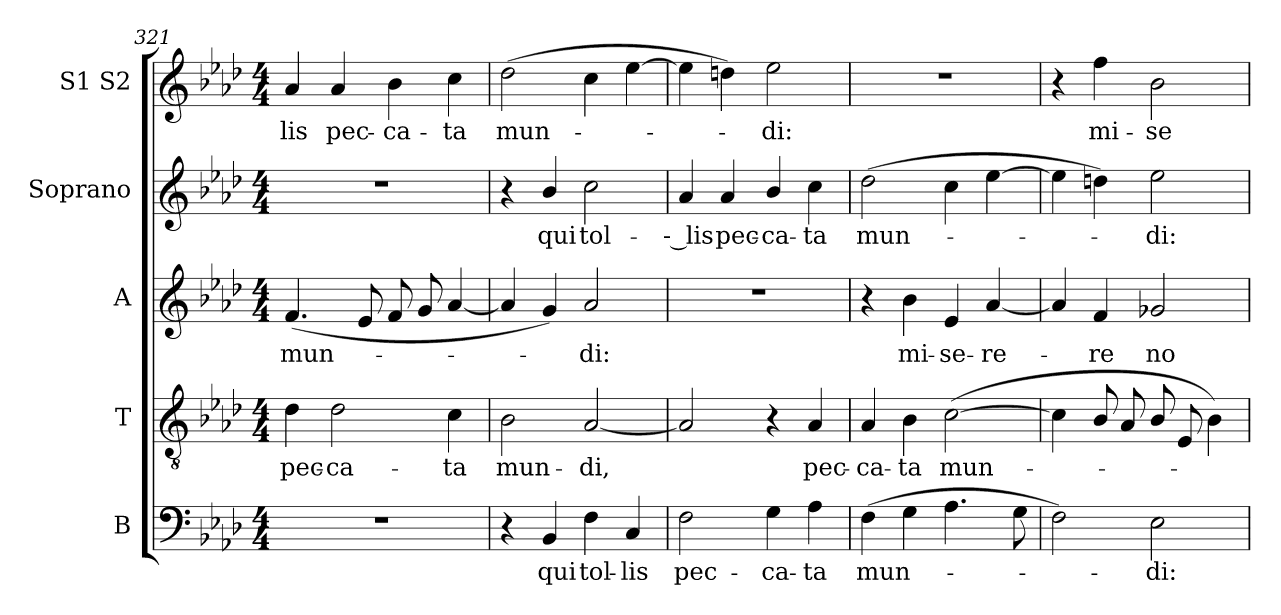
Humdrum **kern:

**kern	**text	**kern	**text	**kern	**text	**kern	**text	**kern	**text
*part5	*part5	*part4	*part4	*part3	*part3	*part2	*part2	*part1	*part1
*staff5	*staff5	*staff4	*staff4	*staff3	*staff3	*staff2	*staff2	*staff1	*staff1
*I"B	*	*I"T	*	*I"A	*	*I"Soprano	*	*I"S1 S2	*
*clefF4	*	*clefGv2	*	*clefG2	*	*clefG2	*	*clefG2	*
*	*	*ITrd7c12	*	*	*	*	*	*	*
*k[b-e-a-d-]	*	*k[b-e-a-d-]	*	*k[b-e-a-d-]	*	*k[b-e-a-d-]	*	*k[b-e-a-d-]	*
*f:	*	*f:	*	*f:	*	*f:	*	*f:	*
*M4/4	*	*M4/4	*	*M4/4	*	*M4/4	*	*M4/4	*
=321	=321	=321	=321	=321	=321	=321	=321	=321	=321
!	!	!	!LO:LY:b:color=#000000	!	!	!	!	!	!
!	!	!	!	!	!LO:LY:b:color=#000000	!	!	!	!
!	!	!	!	!	!	!	!	!	!LO:LY:b:color=#000000
1r	.	4D-i\	pec-	(4.fi/	mun-	1r	.	4a-i/	-lis
!	!	!	!LO:LY:b:color=#000000	!	!	!	!	!	!
!	!	!	!	!	!	!	!	!	!LO:LY:b:color=#000000
.	.	2D-i\	-ca-	.	.	.	.	4a-i/	pec-
.	.	.	.	8e-i/	.	.	.	.	.
!	!	!	!	!	!	!	!	!	!LO:LY:b:color=#000000
.	.	.	.	8fi/	.	.	.	4b-i\	-ca-
.	.	.	.	8gi/	.	.	.	.	.
!	!	!	!LO:LY:b:color=#000000	!	!	!	!	!	!
!	!	!	!	!	!	!	!	!	!LO:LY:b:color=#000000
.	.	4Ci\	-ta	[4a-i/	.	.	.	4cci\	-ta
=322	=322	=322	=322	=322	=322	=322	=322	=322	=322
!	!	!	!LO:LY:b:color=#000000	!	!	!	!	!	!
!	!	!	!	!	!	!	!	!	!LO:LY:b:color=#000000
4r	.	2BB-i\	mun-	4a-i/]	.	4r	.	(2dd-i\	mun-
!	!LO:LY:b:color=#000000	!	!	!	!	!	!	!	!
!	!	!	!	!	!	!	!LO:LY:b:color=#000000	!	!
4BB-i/	qui	.	.	4gi/)	.	4b-i/	qui	.	.
!	!LO:LY:b:color=#000000	!	!	!	!	!	!	!	!
!	!	!	!LO:LY:b:color=#000000	!	!	!	!	!	!
!	!	!	!	!	!LO:LY:b:color=#000000	!	!	!	!
!	!	!	!	!	!	!	!LO:LY:b:color=#000000	!	!
4Fi\	tol-	[2AA-i/	-di,	2a-i/	-di:	2cci\	tol-	4cci\	.
!	!LO:LY:b:color=#000000	!	!	!	!	!	!	!	!
4Ci/	-lis	.	.	.	.	.	.	[4ee-i\	.
=323	=323	=323	=323	=323	=323	=323	=323	=323	=323
!	!LO:LY:b:color=#000000	!	!	!	!	!	!	!	!
!	!	!	!	!	!	!	!LO:LY:b:color=#000000	!	!
2Fi\	pec-	2AA-i/]	.	1r	.	4a-i/	-- lis	4ee-i\]	.
!	!	!	!	!	!	!	!LO:LY:b:color=#000000	!	!
.	.	.	.	.	.	4a-i/	pec-	4ddni\)	.
!	!LO:LY:b:color=#000000	!	!	!	!	!	!	!	!
!	!	!	!	!	!	!	!LO:LY:b:color=#000000	!	!
!	!	!	!	!	!	!	!	!	!LO:LY:b:color=#000000
4Gi\	-ca-	4r	.	.	.	4b-i/	-ca-	2ee-i\	-di:
!	!LO:LY:b:color=#000000	!	!	!	!	!	!	!	!
!	!	!	!LO:LY:b:color=#000000	!	!	!	!	!	!
!	!	!	!	!	!	!	!LO:LY:b:color=#000000	!	!
4A-i\	-ta	4AA-i/	pec-	.	.	4cci\	-ta	.	.
=324	=324	=324	=324	=324	=324	=324	=324	=324	=324
!	!LO:LY:b:color=#000000	!	!	!	!	!	!	!	!
!	!	!	!LO:LY:b:color=#000000	!	!	!	!	!	!
!	!	!	!	!	!	!	!LO:LY:b:color=#000000	!	!
(4Fi\	mun-	4AA-i/	-ca-	4r	.	(2dd-i\	mun-	1r	.
!	!	!	!LO:LY:b:color=#000000	!	!	!	!	!	!
!	!	!	!	!	!LO:LY:b:color=#000000	!	!	!	!
4Gi\	.	4BB-i\	-ta	4b-i\	mi-	.	.	.	.
!	!	!	!LO:LY:b:color=#000000	!	!	!	!	!	!
!	!	!	!	!	!LO:LY:b:color=#000000	!	!	!	!
4.A-i\	.	([2Ci\	mun-	4e-i/	-se-	4cci\	.	.	.
!	!	!	!	!	!LO:LY:b:color=#000000	!	!	!	!
.	.	.	.	[4a-i/	-re-	[4ee-i\	.	.	.
8Gi\	.	.	.	.	.	.	.	.	.
=325	=325	=325	=325	=325	=325	=325	=325	=325	=325
2Fi\)	.	4Ci\]	.	4a-i/]	.	4ee-i\]	.	4r	.
!	!	!	!	!	!LO:LY:b:color=#000000	!	!	!	!
!	!	!	!	!	!	!	!	!	!LO:LY:b:color=#000000
.	.	8BB-i/	.	4fi/	-re	4ddni\)	.	4ffi\	mi-
.	.	8AA-i/	.	.	.	.	.	.	.
!	!LO:LY:b:color=#000000	!	!	!	!	!	!	!	!
!	!	!	!	!	!LO:LY:b:color=#000000	!	!	!	!
!	!	!	!	!	!	!	!LO:LY:b:color=#000000	!	!
!	!	!	!	!	!	!	!	!	!LO:LY:b:color=#000000
2E-i\	-di:	8BB-i/	.	2g-Xi/	no-	2ee-i\	-di:	2b-i\	-se-
.	.	8EE-i/	.	.	.	.	.	.	.
.	.	4BB-i\)	.	.	.	.	.	.	.
=	=	=	=	=	=	=	=	=	=
*-	*-	*-	*-	*-	*-	*-	*-	*-	*-
